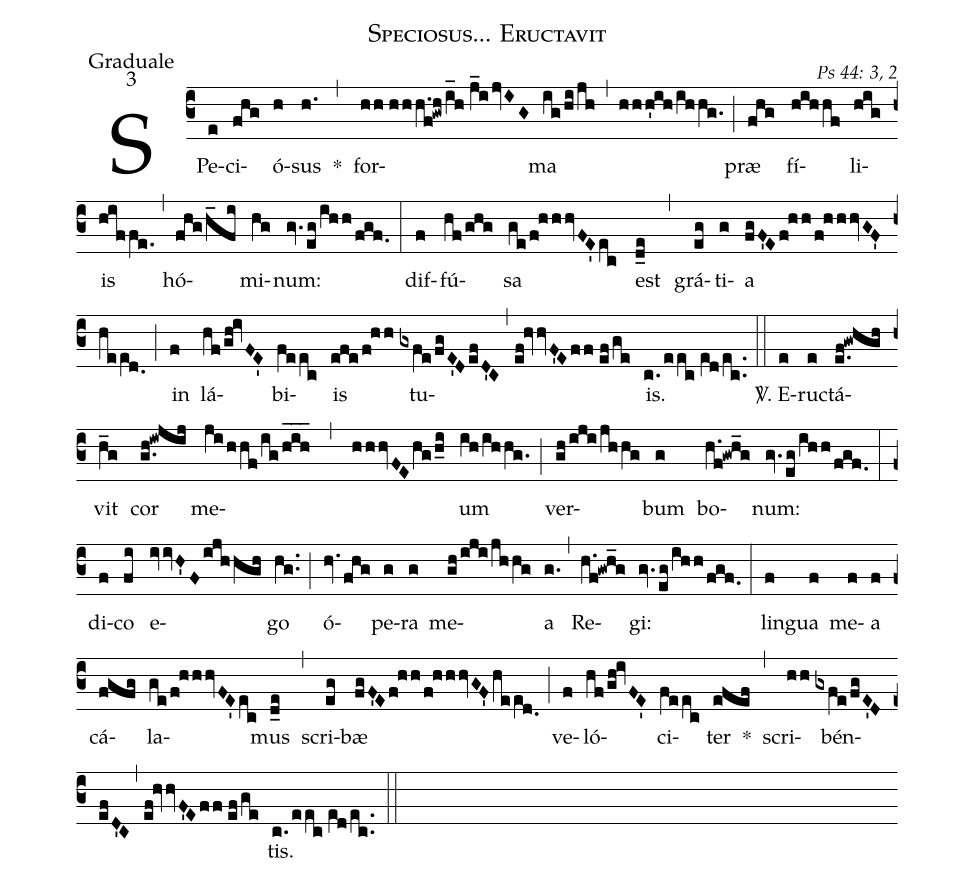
name: Speciosus... Eructavit;
office-part: Graduale;
mode: 3;
commentary: Ps 44: 3, 2;
%%
(c3) SPe(e)ci(fhg)ó(h)sus(h.) *(,) for(hh//hhh.f!gwh/i_h//j_ijvIG)ma(ig/hi/jh) (,) (hhh'ih/ihhg.) (;) præ(fhg) fí(hihhf)li(hig)is(hiffe.) (,) hó(fhg/h_fi)mi(hg)num:(gv.eg/ihh/fgf.) (:)
dif(f)fú(hf/ghg)sa(ge/f!hhhvFE'ec) est(d_e) (,) grá(eg)ti(g)a(fgF'Ef!hh/f!hhhvGF'hee[ll:1]d.0) (;) in(f) lá(hf/gh!ivFE')bi(feec)is(efe/f!hh) tu(gxfe/fgE'DefD'C,ef!hvvF'Eff//ef/ge)is.(c./eec//e[ll:1]d/ec..) (::)
<sp>V/</sp>. E(e)ruc(e)tá(e.f!gwhgh)vit(h_g) cor(g.h!iwjij) me(jihhf/ig/h_i_h_,hhhvFEhg/h_i)um(ih/ihhg.) (;) ver(gh/iji/jhhg)bum(g) bo(h.f!gwh_g)num:(gv.eg/ihh/fgf.) (:)
di(f)co(fi) e(ivvH'Fijhhgh)go(hg..) (;) ó(hv.fhg)pe(g)ra(g) me(gh/iji/jhhg)a(g.) (,) Re(h.f!gwh_g)gi:(gv.eg/ihh/fgf.) (:)
lin(f)gua(f) me(f)a(f) cá(fgfg)la(ge/f!hhhvFE'ec)mus(d_e) (,) scri(eg)bæ(fgF'Ef!hh/f!hhhvGF'hee[ll:1]d.0) (;) ve(f)ló(hf/gh!ivFE')ci(feec)ter(efef) *(,)
scri(hh)bén(gxfe/fgE'DefD'C,ef!hvvF'Eff//ef/ge)tis.(c./eec//e[ll:1]d/ec..) (::)
